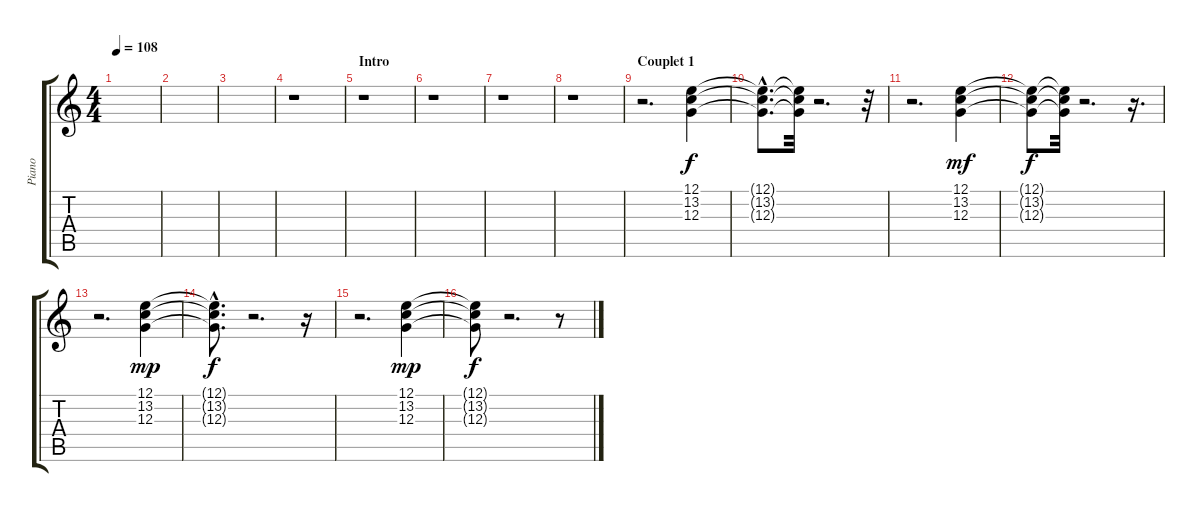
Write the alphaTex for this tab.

\track ("Piano" "Piano") {instrument brightacousticpiano}
\staff {score tabs}
\tuning (E4 B3 G3 D3 A2 E2) {hide}
\ts (4 4)
\tempo 108
\clef g2
\ks c
|
|
|
r.1 |
\section ("" "Intro")
r.1 |
r.1 |
r.1 |
r.1 |
\section ("" "Couplet 1")
r.2{d} (12.1 13.2 12.3).4 |
(12.1{hac t} 13.2{hac t} 12.3{hac t}).8{d dy f} (12.1{t} 13.2{t} 12.3{t}).32 r.2{d} r.32 |
r.2{d} (12.1 13.2 12.3).4{dy mf} |
(12.1{t} 13.2{t} 12.3{t}).8{dy f} (12.1{t} 13.2{t} 12.3{t}).32 r.2{d} r.16{d} |
r.2{d} (12.1 13.2 12.3).4{dy mp} |
(12.1{hac t} 13.2{hac t} 12.3{hac t}).8{d dy f} r.2{d} r.16 |
r.2{d} (12.1 13.2 12.3).4{dy mp} |
(12.1{t} 13.2{t} 12.3{t}).8{dy f} r.2{d} r.8
